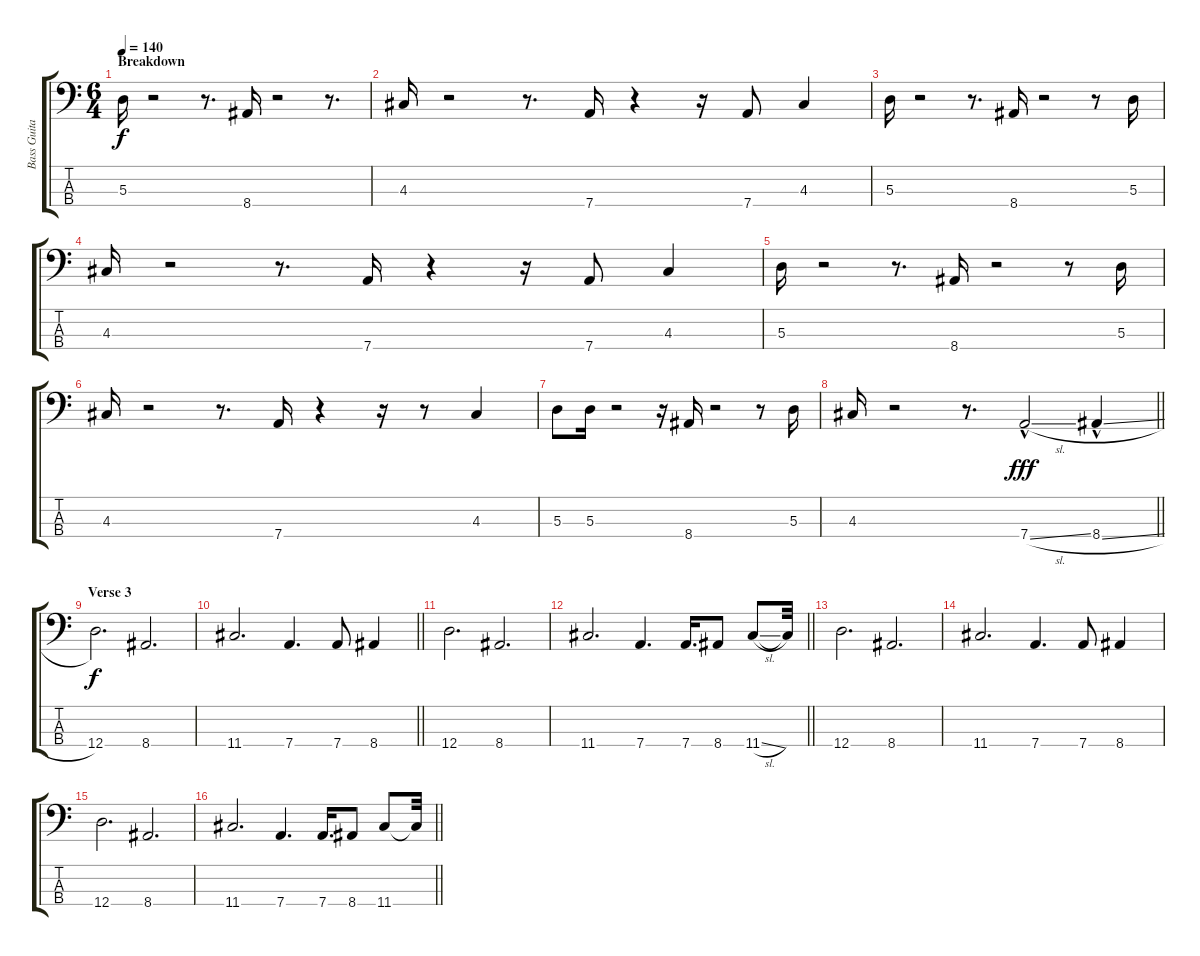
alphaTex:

\track ("Bass Guitar" "Bass Guita") {instrument electricbassfinger}
\staff {score tabs}
\tuning (G2 D2 A1 D1) {hide}
\ts (6 4)
\section ("" "Breakdown")
\tempo 140
\clef f4
\ks c
5.3.16{dy f} r.2 r.8{d} 8.4.16 r.2 r.8{d} |
4.3.16 r.2 r.8{d} 7.4.16 r.4 r.16 7.4.8 4.3.4 |
5.3.16 r.2 r.8{d} 8.4.16 r.2 r.8 5.3.16 |
4.3.16 r.2 r.8{d} 7.4.16 r.4 r.16 7.4.8 4.3.4 |
5.3.16 r.2 r.8{d} 8.4.16 r.2 r.8 5.3.16 |
4.3.16 r.2 r.8{d} 7.4.16 r.4 r.16 r.8 4.3.4 |
5.3.8 5.3.16 r.2 r.16 8.4.16 r.2 r.8 5.3.16 |
\barLineRight lightlight
4.3.16 r.2 r.8{d} 7.4{sl hac}.2{dy fff} 8.4{sl hac}.4 |
\section ("" "Verse 3")
12.4.2{d dy f} 8.4.2{d} |
\barLineRight lightlight
11.4.2{d} 7.4.4{d} 7.4.8 8.4.4 |
12.4.2{d} 8.4.2{d} |
\barLineRight lightlight
11.4.2{d} 7.4.4{d} 7.4.16{d} 8.4.8 11.4{sl}.8 11.4{t}.32 |
12.4.2{d} 8.4.2{d} |
11.4.2{d} 7.4.4{d} 7.4.8 8.4.4 |
12.4.2{d} 8.4.2{d} |
\barLineRight lightlight
11.4.2{d} 7.4.4{d} 7.4.16{d} 8.4.8 11.4.8 11.4{t}.32
